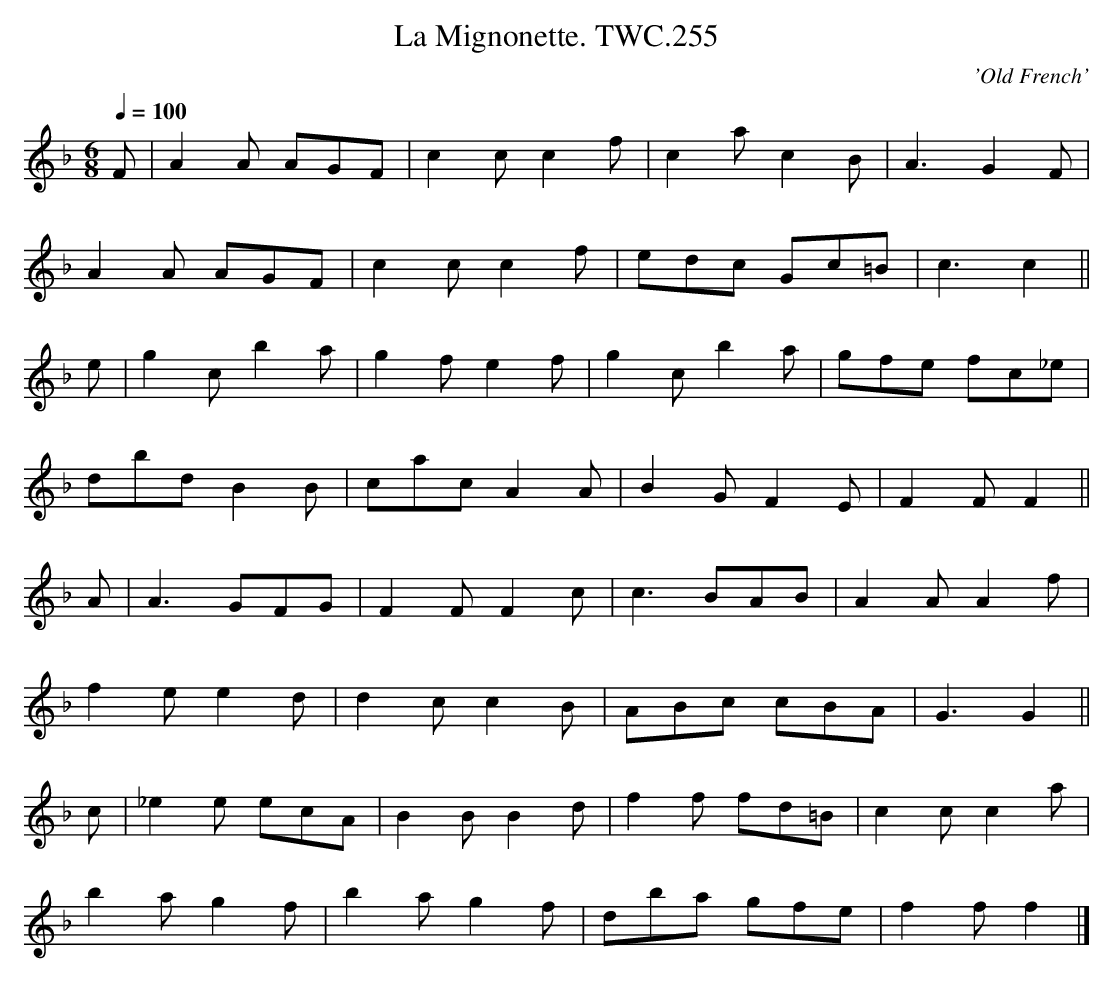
X:1
T:Mignonette. TWC.255, La
M:6/8
L:1/8
Q:1/4=100
C:'Old French'
K:F
F|A2A AGF|c2cc2f|c2ac2B|A3G2F|
A2A AGF|c2cc2f|edc Gc=B|c3c2||
e|g2cb2a|g2fe2f|g2cb2a|gfe fc_e|
dbd B2B|cacA2A|B2GF2E|F2FF2||
A|A3GFG|F2FF2c|c3 BAB|A2AA2f|
f2e e2d|d2cc2B|ABc cBA|G3G2||
c|_e2e ecA|B2BB2d|f2f fd=B|c2cc2a|
b2ag2f|b2ag2f|dba gfe|f2ff2|]
